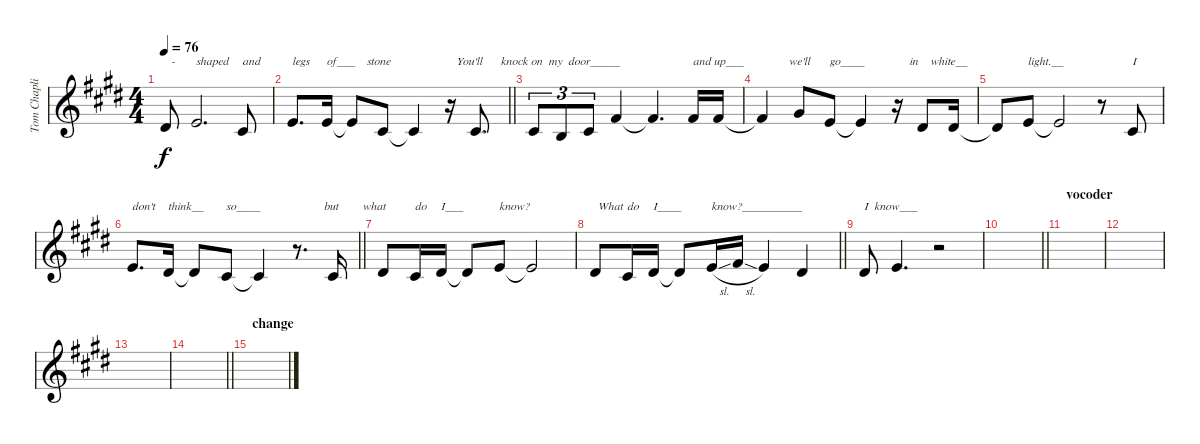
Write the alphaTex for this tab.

\track ("Tom Chaplin (vocal)" "Tom Chapli") {instrument lead6voice}
\staff {score}
\tuning (E4 B3 G3 D3 A2 E2) {hide}
\ts (4 4)
\tempo 76
\clef g2
\ks e
4.2{t}.8{txt "  -  " dy f} 0.1.2{d txt "shaped"} 11.4.8{txt "and"} |
\barLineRight lightlight
0.1.8{d txt "legs"} 0.1.16{txt "of___    stone"} 0.1{t}.8 2.2.8 2.2{t}.4 r.16{txt "  You'll      knock on  my  door_____"} 2.2.8{d} |
2.2.8{tu (3 2)} 0.2.8{tu (3 2)} 2.2.8{tu (3 2)} 7.2.4 7.2{t}.4{d} 2.1.16{txt "and up___"} 2.1.16 |
2.1{t}.4{txt "         we'll"} 4.1.8 0.1.8{txt "go____"} 0.1{t}.4 r.16{txt "    in    white__"} 4.2.8 4.2.16 |
4.2{t}.8 0.1.8{txt "light.__"} 0.1{t}.2 r.8 2.2.8{txt "I"} |
\barLineRight lightlight
0.1.8{d txt "don't"} 4.2.16{txt "think__"} 4.2{t}.8 2.2.8{txt "so____"} 2.2{t}.4 r.8{d txt "         but        what"} 2.2.16 |
4.2.8 2.2.16{txt "do"} 4.2.16{txt "I___"} 4.2{t}.8 0.1.8{txt "know?"} 0.1{t}.2{txt "                      What"} |
\barLineRight lightlight
4.2.8 2.2.16{txt "do"} 4.2.16{txt "I____"} 4.2{t}.8 0.1{sl}.16{txt "know?__________"} 2.1{sl}.16 0.1.4 4.2.4 |
4.2.8{txt "I  know___"} 0.1.4{d} r.2 |
\barLineRight lightlight
|
\section ("" "vocoder")
|
|
|
\barLineRight lightlight
|
\section ("" "change")
